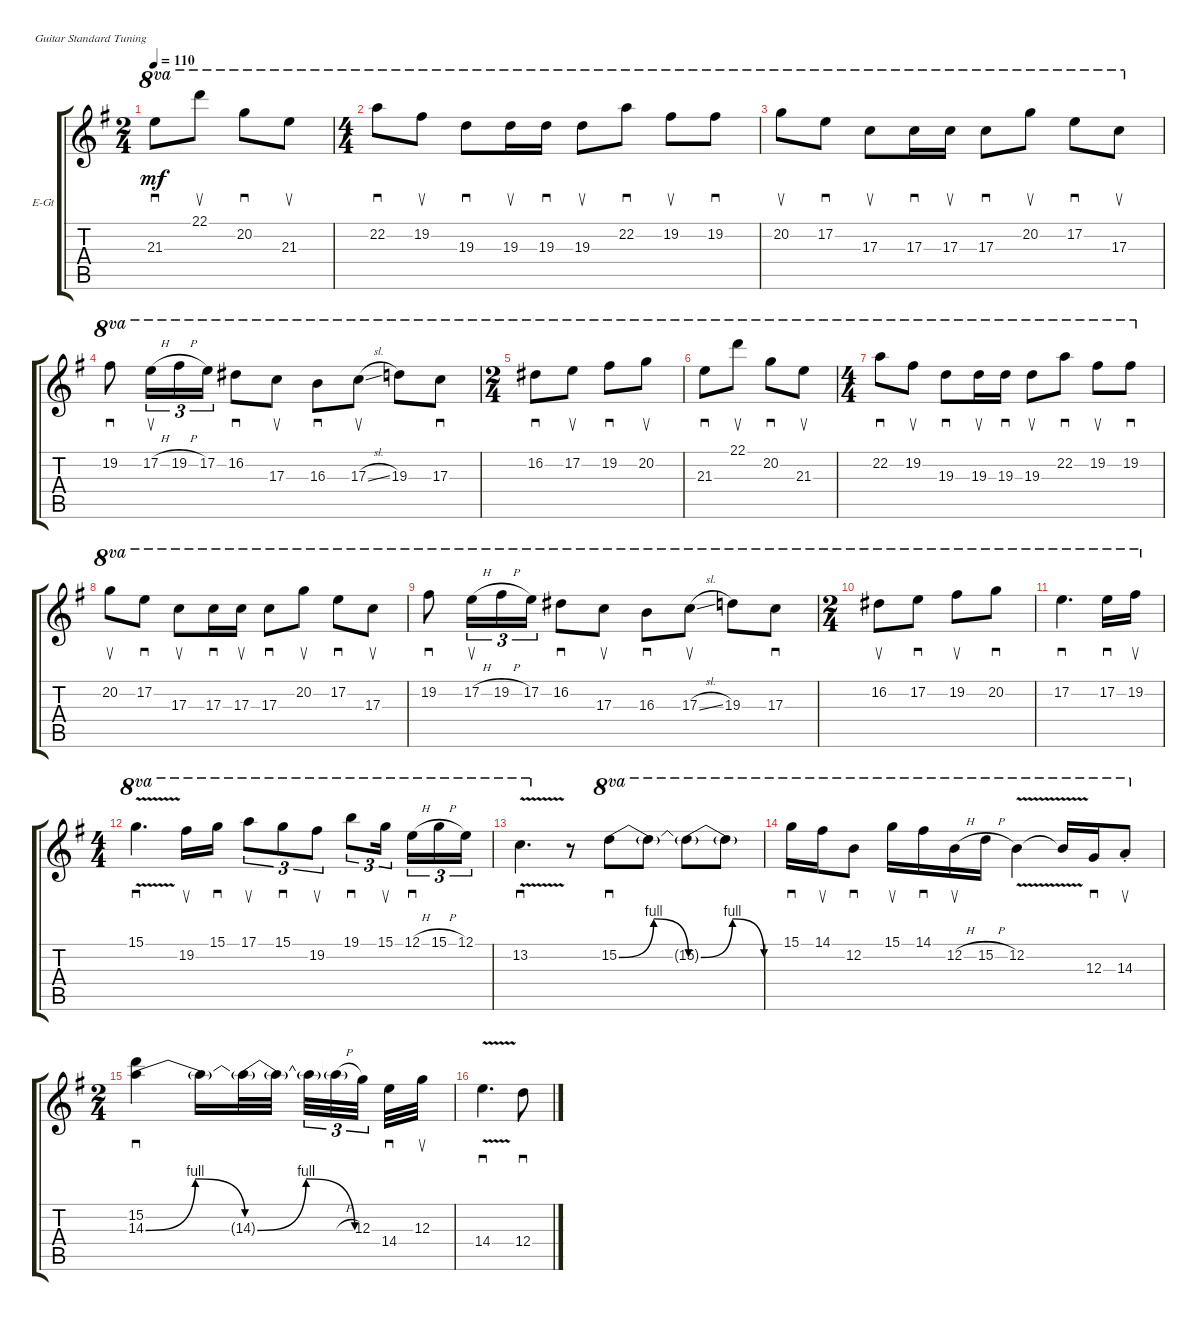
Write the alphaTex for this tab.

\defaultSystemsLayout 4
\bracketExtendMode groupsimilarinstruments
\firstSystemTrackNameOrientation horizontal
\otherSystemsTrackNameOrientation horizontal
\chordDiagramsInScore
\track ("James H." "E-Gt") {instrument overdrivenguitar}
\staff {score tabs}
\tuning (E4 B3 G3 D3 A2 E2)
\ts (2 4)
\scale
0.130264
\tempo 110
\accidentals auto
\clef g2
\ottava regular
\simile none
\ks g
21.3.8{sd ot 8va dy mf} 22.1.8{su ot 8va} 20.2.8{sd ot 8va} 21.3.8{su ot 8va} |
\ts (4 4)
\scale
0.225796
\scale
0.330519 22.2.8{sd ot 8va} 19.2.8{su ot 8va} 19.3.8{sd ot 8va} 19.3.16{su ot 8va} 19.3.16{sd ot 8va} 19.3.8{su ot 8va} 22.2.8{sd ot 8va} 19.2.8{su ot 8va} 19.2.8{sd ot 8va} |
\scale
0.258644
\scale
0.265189 20.2.8{su ot 8va} 17.2.8{sd ot 8va} 17.3.8{su ot 8va} 17.3.16{sd ot 8va} 17.3.16{su ot 8va} 17.3.8{sd ot 8va} 20.2.8{su ot 8va} 17.2.8{sd ot 8va} 17.3.8{su ot 8va} |
\scale
0.386332
\scale
0.404101 19.2.8{sd ot 8va} 17.2{h}.16{su tu (3 2) ot 8va} 19.2{h}.16{tu (3 2) ot 8va} 17.2.16{tu (3 2) ot 8va} 16.2.8{sd ot 8va} 17.3.8{su ot 8va} 16.3.8{sd ot 8va} 17.3{sl}.8{su ot 8va} 19.3.8{ot 8va} 17.3.8{sd ot 8va} |
\ts (2 4)
\scale
0.221867 16.2.8{sd ot 8va} 17.2.8{su ot 8va} 19.2.8{sd ot 8va} 20.2.8{su ot 8va} |
\scale
0.299007 21.3.8{sd ot 8va} 22.1.8{su ot 8va} 20.2.8{sd ot 8va} 21.3.8{su ot 8va} |
\ts (4 4)
\scale
0.318555 22.2.8{sd ot 8va} 19.2.8{su ot 8va} 19.3.8{sd ot 8va} 19.3.16{su ot 8va} 19.3.16{sd ot 8va} 19.3.8{su ot 8va} 22.2.8{sd ot 8va} 19.2.8{su ot 8va} 19.2.8{sd ot 8va} |
\scale
0.16158 20.2.8{su ot 8va} 17.2.8{sd ot 8va} 17.3.8{su ot 8va} 17.3.16{sd ot 8va} 17.3.16{su ot 8va} 17.3.8{sd ot 8va} 20.2.8{su ot 8va} 17.2.8{sd ot 8va} 17.3.8{su ot 8va} |
\scale
0.338439 19.2.8{sd ot 8va} 17.2{h}.16{su tu (3 2) ot 8va} 19.2{h}.16{tu (3 2) ot 8va} 17.2.16{tu (3 2) ot 8va} 16.2.8{sd ot 8va} 17.3.8{su ot 8va} 16.3.8{sd ot 8va} 17.3{sl}.8{su ot 8va} 19.3.8{ot 8va} 17.3.8{sd ot 8va} |
\ts (2 4)
\scale
0.198605 16.2.8{su ot 8va} 17.2.8{sd ot 8va} 19.2.8{su ot 8va} 20.2.8{sd ot 8va} |
\scale
0.144504
\scale
0.340633 17.2.4{d sd ot 8va} 17.2.16{sd ot 8va} 19.2.16{su ot 8va} |
\ts (4 4)
\scale
0.318297
\scale
0.357293 15.1{v}.4{d sd ot 8va} 19.2.16{su ot 8va} 15.1.16{sd ot 8va} 17.1.8{su tu (3 2) ot 8va} 15.1.8{sd tu (3 2) ot 8va} 19.2.8{su tu (3 2) ot 8va} 19.1.8{sd tu (3 2) ot 8va} 15.1.16{su tu (3 2) ot 8va} 12.1{h}.16{sd tu (3 2) ot 8va} 15.1{h}.16{tu (3 2) ot 8va} 12.1.16{tu (3 2) ot 8va} |
\scale
0.322907
\scale
0.30231 13.2{v}.4{d sd ot 8va} r.8 15.2{be (bendrelease 0 0 10.2 4 20.4 4 30 0)}.8{sd ot 8va} 15.2{t}.8{ot 8va} 15.2{be (bendrelease 0 0 10.2 4 20.4 4 30 0) t}.8{ot 8va} 15.2{t}.8{ot 8va} |
\scale
0.0900729
\scale
0.386555 15.1.16{sd ot 8va} 14.1.16{su ot 8va} 12.2.8{sd ot 8va} 15.1.16{su ot 8va} 14.1.16{sd ot 8va} 12.2{h}.16{su ot 8va} 15.2{h}.16{ot 8va} 12.2{v}.4{ot 8va} 12.2{v t}.16{ot 8va} 12.3.16{sd ot 8va} 14.3{st}.8{su ot 8va} |
\ts (2 4)
\scale
0.538645
\scale
0.372857 (14.3{be (bendrelease 0 0 10.2 4 20.4 4 30 0)} 15.2).4{sd} 14.3{t}.16 14.3{be (bendrelease 0 0 10.2 4 20.4 4 30 0) t}.32 14.3{t}.32 14.3{t}.32{tu (3 2)} 14.3{h t}.32{tu (3 2)} 12.3.32{tu (3 2)} 14.4.32{sd} 12.3.32{su} |
\scale
0.0493209
\scale
0.240726 14.4{v}.4{d sd} 12.4.8{sd}
